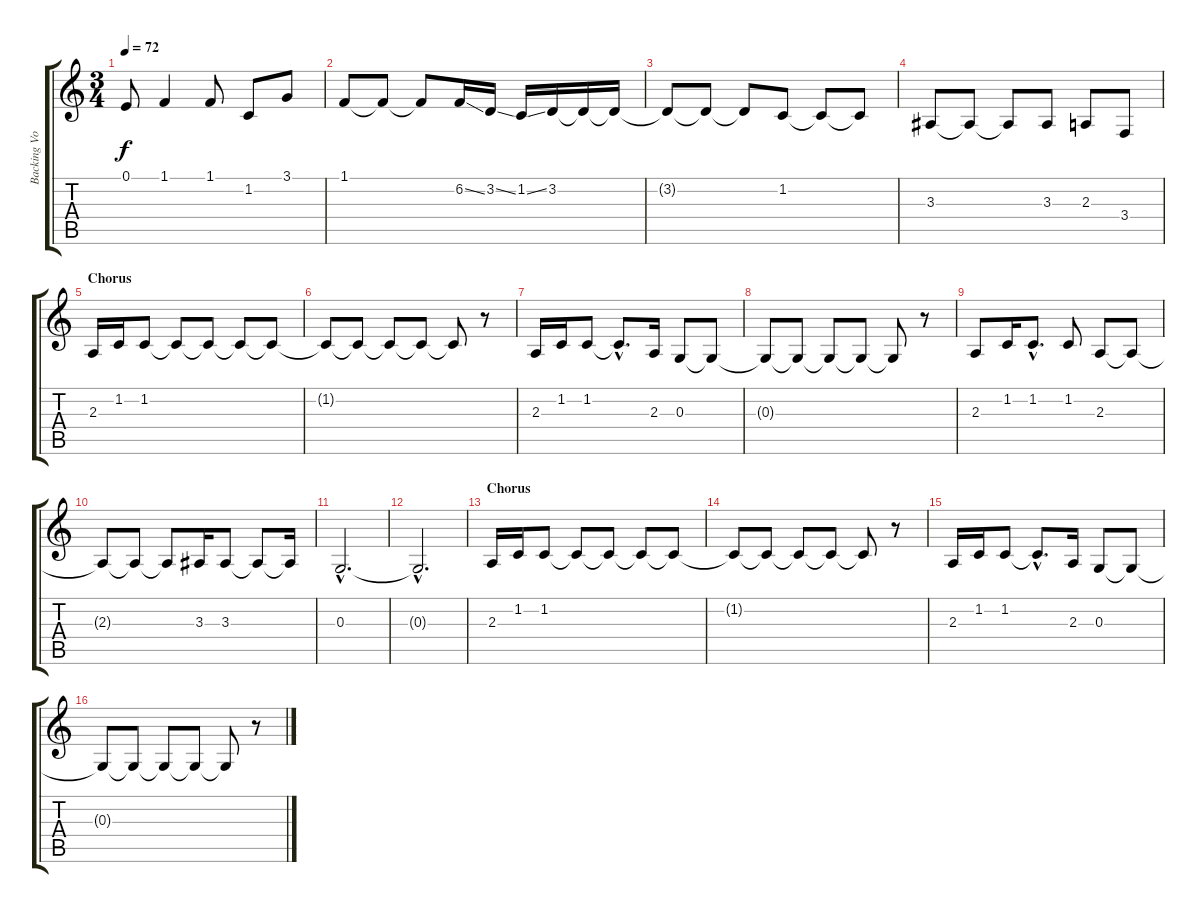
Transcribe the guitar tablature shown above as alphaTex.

\track ("Backing Vocals" "Backing Vo") {instrument oboe}
\staff {score tabs}
\tuning (E4 B3 G3 D3 A2 E2) {hide}
\ts (3 4)
\tempo 72
\clef g2
\ks c
0.1.8{dy f} 1.1.4 1.1.8 1.2.8 3.1.8 |
1.1.8 1.1{t}.8 1.1{t}.8 6.2{ss}.16 3.2{ss}.16 1.2{ss}.16 3.2.16 3.2{t}.16 3.2{t}.16 |
3.2{t}.8 3.2{t}.8 3.2{t}.8 1.2.8 1.2{t}.8 1.2{t}.8 |
3.3.8 3.3{t}.8 3.3{t}.8 3.3.8 2.3.8 3.4.8 |
\section ("" "Chorus")
2.3.16 1.2.16 1.2.8 1.2{t}.8 1.2{t}.8 1.2{t}.8 1.2{t}.8 |
1.2{t}.8 1.2{t}.8 1.2{t}.8 1.2{t}.8 1.2{t}.8 r.8 |
2.3.16 1.2.16 1.2.8 1.2{hac t}.8{d} 2.3.16 0.3.8 0.3{t}.8 |
0.3{t}.8 0.3{t}.8 0.3{t}.8 0.3{t}.8 0.3{t}.8 r.8 |
2.3.8 1.2.16 1.2{hac}.8{d} 1.2.8 2.3.8 2.3{t}.8 |
2.3{t}.8 2.3{t}.8 2.3{t}.8 3.3.16 3.3.8 3.3{t}.8 3.3{t}.16 |
0.3{hac}.2{d} |
0.3{hac t}.2{d} |
\section ("" "Chorus")
2.3.16 1.2.16 1.2.8 1.2{t}.8 1.2{t}.8 1.2{t}.8 1.2{t}.8 |
1.2{t}.8 1.2{t}.8 1.2{t}.8 1.2{t}.8 1.2{t}.8 r.8 |
2.3.16 1.2.16 1.2.8 1.2{hac t}.8{d} 2.3.16 0.3.8 0.3{t}.8 |
0.3{t}.8 0.3{t}.8 0.3{t}.8 0.3{t}.8 0.3{t}.8 r.8
